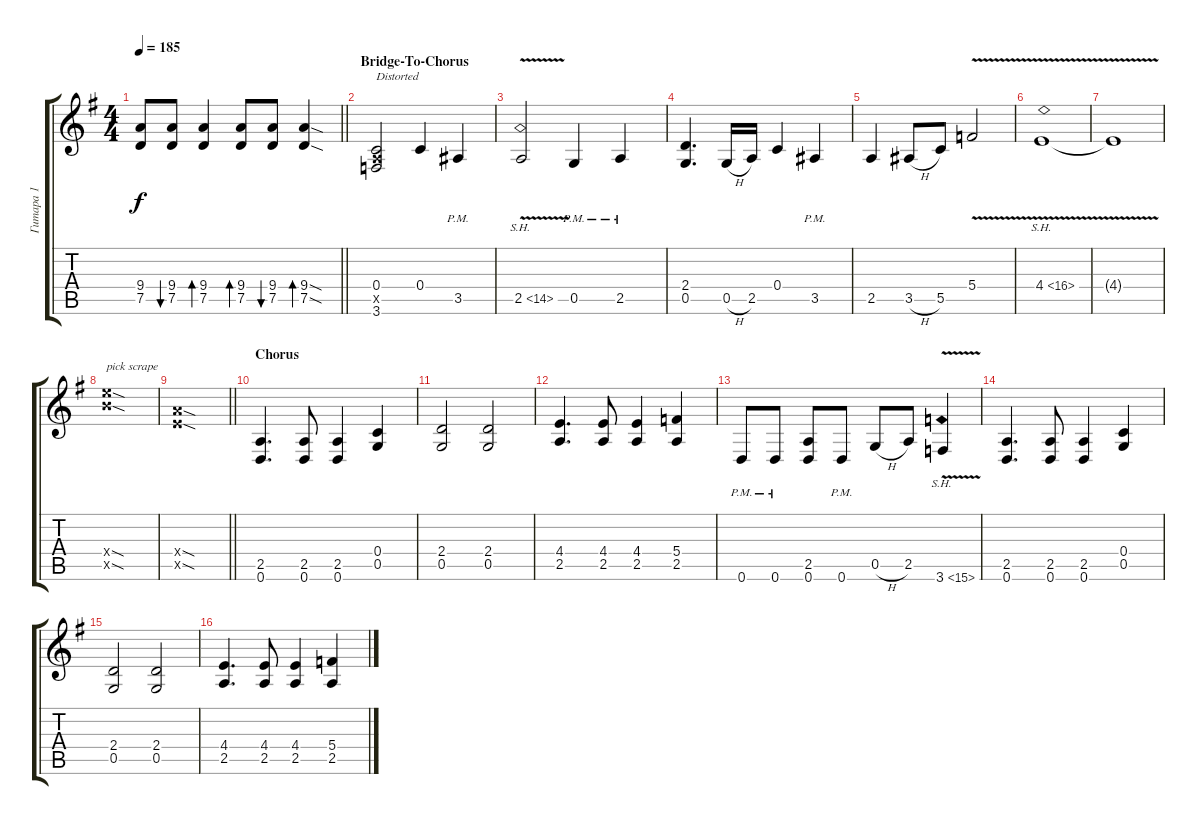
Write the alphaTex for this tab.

\track ("Гитара 1" "Гитара 1") {instrument distortionguitar}
\staff {score tabs}
\tuning (D4 A3 F3 C3 G2 D2) {hide}
\ts (4 4)
\tempo 185
\clef g2
\barLineRight lightlight
\ks eminor
(9.4{t} 7.5{t}).8{dy f} (9.4 7.5).8{bu 60} (9.4 7.5).4{bd 60} (9.4 7.5).8{bd 60} (9.4 7.5).8{bu 60} (9.4{sod} 7.5{sod}).4{bd 60} |
\section ("" "Bridge-To-Chorus")
(0.4 2.5{x} 3.6).2{txt "Distorted" instrument distortionguitar} 0.4.4 3.5{pm}.4 |
2.5{sh 12 v}.2 0.5{pm}.4 2.5{pm}.4 |
(2.4 0.5).4{d} 0.5{h}.16 2.5.16 0.4.4 3.5{pm}.4 |
2.5.4 3.5{h}.8 5.5.8 5.4{v}.2 |
4.4{sh 12 v}.1 |
4.4{t}.1 |
(16.4{sod x} 16.5{sod x}).1{txt "pick scrape"} |
\barLineRight lightlight
(9.4{sod x} 9.5{sod x}).1 |
\section ("" "Chorus")
(2.5 0.6).4{d} (2.5 0.6).8 (2.5 0.6).4 (0.4 0.5).4 |
(2.4 0.5).2 (2.4 0.5).2 |
(4.4 2.5).4{d} (4.4 2.5).8 (4.4 2.5).4 (5.4 2.5).4 |
0.6{pm}.8 0.6{pm}.8 (2.5 0.6).8 0.6{pm}.8 0.5{h}.8 2.5.8 3.6{sh 12 v}.4 |
(2.5 0.6).4{d} (2.5 0.6).8 (2.5 0.6).4 (0.4 0.5).4 |
(2.4 0.5).2 (2.4 0.5).2 |
(4.4 2.5).4{d} (4.4 2.5).8 (4.4 2.5).4 (5.4 2.5).4
